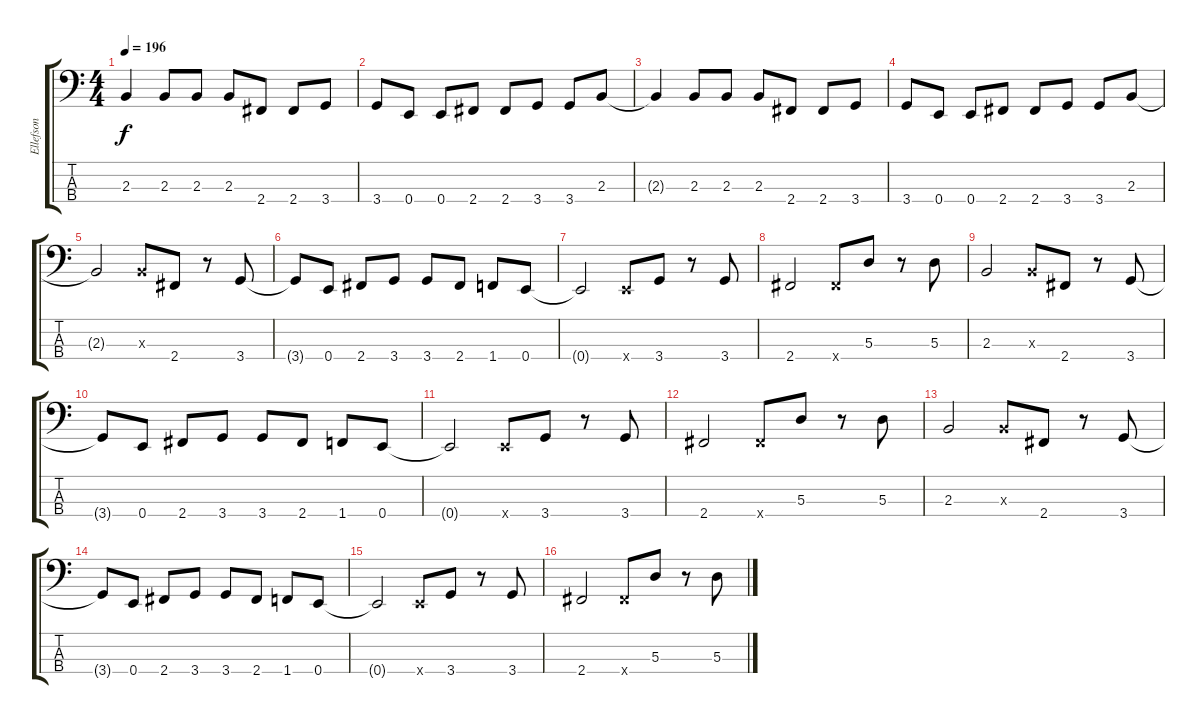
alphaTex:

\track ("Ellefson" "Ellefson") {instrument electricbasspick}
\staff {score tabs}
\tuning (G2 D2 A1 E1) {hide}
\ts (4 4)
\tempo 196
\clef f4
\ks c
2.3.4{dy f} 2.3.8 2.3.8 2.3.8 2.4.8 2.4.8 3.4.8 |
3.4.8 0.4.8 0.4.8 2.4.8 2.4.8 3.4.8 3.4.8 2.3.8 |
2.3{t}.4 2.3.8 2.3.8 2.3.8 2.4.8 2.4.8 3.4.8 |
3.4.8 0.4.8 0.4.8 2.4.8 2.4.8 3.4.8 3.4.8 2.3.8 |
2.3{t}.2 2.3{x}.8 2.4.8 r.8 3.4.8 |
3.4{t}.8 0.4.8 2.4.8 3.4.8 3.4.8 2.4.8 1.4.8 0.4.8 |
0.4{t}.2 0.4{x}.8 3.4.8 r.8 3.4.8 |
2.4.2 2.4{x}.8 5.3.8 r.8 5.3.8 |
2.3.2 2.3{x}.8 2.4.8 r.8 3.4.8 |
3.4{t}.8 0.4.8 2.4.8 3.4.8 3.4.8 2.4.8 1.4.8 0.4.8 |
0.4{t}.2 0.4{x}.8 3.4.8 r.8 3.4.8 |
2.4.2 2.4{x}.8 5.3.8 r.8 5.3.8 |
2.3.2 2.3{x}.8 2.4.8 r.8 3.4.8 |
3.4{t}.8 0.4.8 2.4.8 3.4.8 3.4.8 2.4.8 1.4.8 0.4.8 |
0.4{t}.2 0.4{x}.8 3.4.8 r.8 3.4.8 |
2.4.2 2.4{x}.8 5.3.8 r.8 5.3.8
